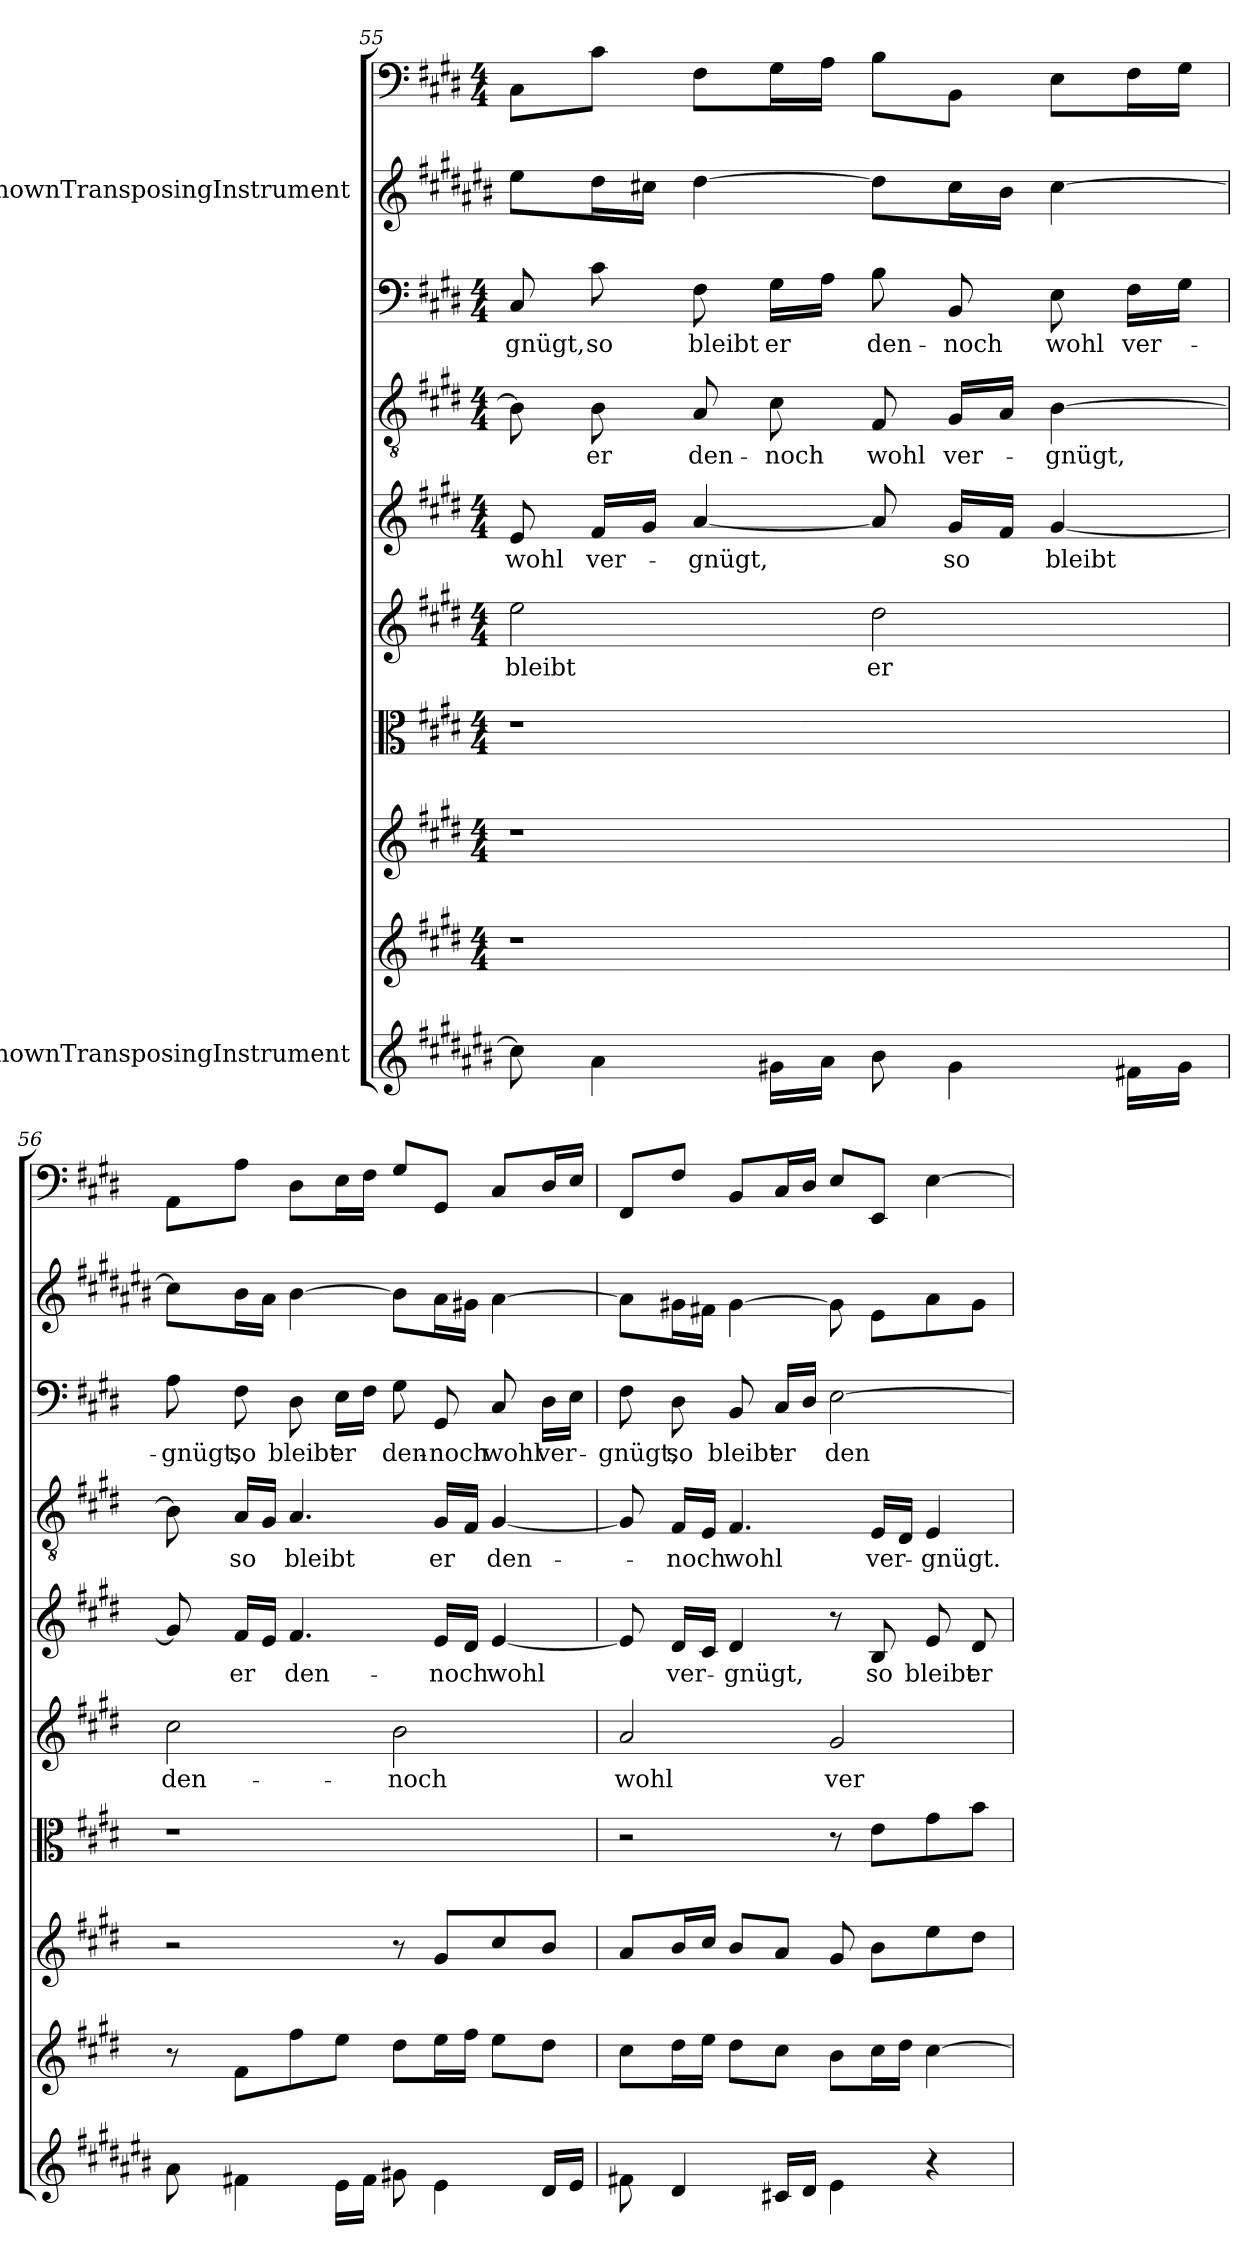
**kern	**kern	**kern	**kern	**kern	**text	**kern	**text	**kern	**text	**kern	**text	**kern	**kern
*part10	*part9	*part8	*part7	*part6	*part6	*part5	*part5	*part4	*part4	*part3	*part3	*part2	*part1
*staff10	*staff9	*staff8	*staff7	*staff6	*staff6	*staff5	*staff5	*staff4	*staff4	*staff3	*staff3	*staff2	*staff1
*I"UnknownTransposingInstrument	*	*	*	*	*	*	*	*	*	*	*	*I"UnknownTransposingInstrument	*
*clefG2	*clefG2	*clefG2	*clefC3	*clefG2	*	*clefG2	*	*clefGv2	*	*clefF4	*	*clefG2	*clefF4
*ITrd-2c-3	*	*	*	*	*	*	*	*	*	*	*	*ITrd-2c-3	*
*k[f#c#g#d#]	*k[f#c#g#d#]	*k[f#c#g#d#]	*k[f#c#g#d#]	*k[f#c#g#d#]	*	*k[f#c#g#d#]	*	*k[f#c#g#d#]	*	*k[f#c#g#d#]	*	*k[f#c#g#d#]	*k[f#c#g#d#]
*	*M4/4	*M4/4	*M4/4	*M4/4	*	*M4/4	*	*M4/4	*	*M4/4	*	*	*M4/4
=55	=55	=55	=55	=55	=55	=55	=55	=55	=55	=55	=55	=55	=55
8ee\]	1r	1r	1r	2ee\	bleibt	8e/	wohl	8B\]	.	8C#/	-gnügt,	8gg#\L	8C#\L
4cc#\	.	.	.	.	.	16f#/LL	ver-	8B\	er	8c#\	so	16ff#\L	8c#\J
.	.	.	.	.	.	16g#/JJ	.	.	.	.	.	16een\JJ	.
.	.	.	.	.	.	[4a/	-gnügt,	8A/	den-	8F#\	bleibt	[4ff#\	8F#\L
16bn\LL	.	.	.	.	.	.	.	8c#\	-noch	16G#\LL	er	.	16G#\L
16cc#\JJ	.	.	.	.	.	.	.	.	.	16A\JJ	.	.	16A\JJ
8dd#\	.	.	.	2dd#\	er	8a/]	.	8F#/	wohl	8B\	den-	8ff#\L]	8B\L
4b\	.	.	.	.	.	16g#/LL	so	16G#/LL	ver-	8BB/	-noch	16ee\L	8BB\J
.	.	.	.	.	.	16f#/JJ	.	16A/JJ	.	.	.	16dd#\JJ	.
.	.	.	.	.	.	[4g#/	bleibt	[4B\	-gnügt,	8E\	wohl	[4ee\	8E\L
16an\LL	.	.	.	.	.	.	.	.	.	16F#\LL	ver-	.	16F#\L
16b\JJ	.	.	.	.	.	.	.	.	.	16G#\JJ	.	.	16G#\JJ
=56	=56	=56	=56	=56	=56	=56	=56	=56	=56	=56	=56	=56	=56
8cc#\	8r	2r	1r	2cc#\	den-	8g#/]	.	8B\]	.	8A\	-gnügt,	8ee\L]	8AA\L
4an\	8f#\L	.	.	.	.	16f#/LL	er	16A/LL	so	8F#\	so	16dd#\L	8A\J
.	.	.	.	.	.	16e/JJ	.	16G#/JJ	.	.	.	16cc#\JJ	.
.	8ff#\	.	.	.	.	4.f#/	den-	4.A/	bleibt	8D#\	bleibt	[4dd#\	8D#\L
16g#\LL	8ee\J	.	.	.	.	.	.	.	.	16E\LL	er	.	16E\L
16a\JJ	.	.	.	.	.	.	.	.	.	16F#\JJ	.	.	16F#\JJ
8bn\	8dd#\L	8r	.	2b\	-noch	.	.	.	.	8G#\	den-	8dd#\L]	8G#/L
4g#\	16ee\L	8g#/L	.	.	.	16e/LL	-noch	16G#/LL	er	8GG#/	-noch	16cc#\L	8GG#/J
.	16ff#\JJ	.	.	.	.	16d#/JJ	.	16F#/JJ	.	.	.	16bn\JJ	.
.	8ee\L	8cc#/	.	.	.	[4e/	wohl	[4G#/	den-	8C#/	wohl	[4cc#\	8C#/L
16f#/LL	8dd#\J	8b/J	.	.	.	.	.	.	.	16D#\LL	ver-	.	16D#/L
16g#/JJ	.	.	.	.	.	.	.	.	.	16E\JJ	.	.	16E/JJ
=57	=57	=57	=57	=57	=57	=57	=57	=57	=57	=57	=57	=57	=57
8an\	8cc#\L	8a/L	2r	2a/	wohl	8e/]	.	8G#/]	.	8F#\	-gnügt,	8cc#\L]	8FF#/L
4f#/	16dd#\L	16b/L	.	.	.	16d#/LL	ver-	16F#/LL	-noch	8D#\	so	16bn\L	8F#/J
.	16ee\JJ	16cc#/JJ	.	.	.	16c#/JJ	.	16E/JJ	.	.	.	16an\JJ	.
.	8dd#\L	8b/L	.	.	.	4d#/	-gnügt,	4.F#/	wohl	8BB/	bleibt	[4b\	8BB/L
16en/LL	8cc#\J	8a/J	.	.	.	.	.	.	.	16C#/LL	er	.	16C#/L
16f#/JJ	.	.	.	.	.	.	.	.	.	16D#/JJ	.	.	16D#/JJ
4g#\	8b\L	8g#/	8r	2g#/	ver-	8r	.	.	.	[2E\	den-	8b\]	8E/L
.	16cc#\L	8b\L	8e\L	.	.	8B/	so	16E/LL	ver-	.	.	8g#\L	8EE/J
.	16dd#\JJ	.	.	.	.	.	.	16D#/JJ	.	.	.	.	.
4r	[4cc#\	8ee\	8g#\	.	.	8e/	bleibt	4E/	-gnügt.	.	.	8cc#\	[4E\
.	.	8dd#\J	8b\J	.	.	8d#/	er	.	.	.	.	8b\J	.
=	=	=	=	=	=	=	=	=	=	=	=	=	=
*-	*-	*-	*-	*-	*-	*-	*-	*-	*-	*-	*-	*-	*-
